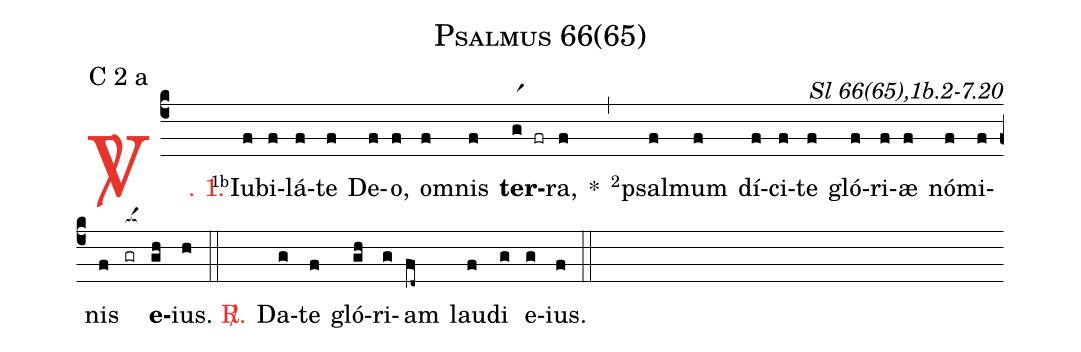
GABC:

name: Psalmus 66(65);
mode: C 2 a;
commentary: Sl 66(65),1b.2-7.20;
%%
(c4)

<c><sp>V/</sp>. 1.</c>() <v>\VSup{1b}</v>Iu(f)bi(f)lá(f)te(f) De(f)o,(f) om(f)nis(f) <b>ter</b>(gr1 fr)ra,(f) *(,) <v>\VSup{2}</v>psal(f)mum(f) dí(f)ci(f)te(f) gló(f)ri(f)æ(f) nó(f)mi(f)nis(f) <nlba>(gr[ocba:1{])<b>e</b></nlba>(gh[ocba:0}])ius.(h)

(::)

<nlba><c><sp>R/</sp>.</c>() Da</nlba>(g)te(f) gló(gh)ri(g)am(fd~) lau(f)di(g) e(g)ius.(f)

(::)
